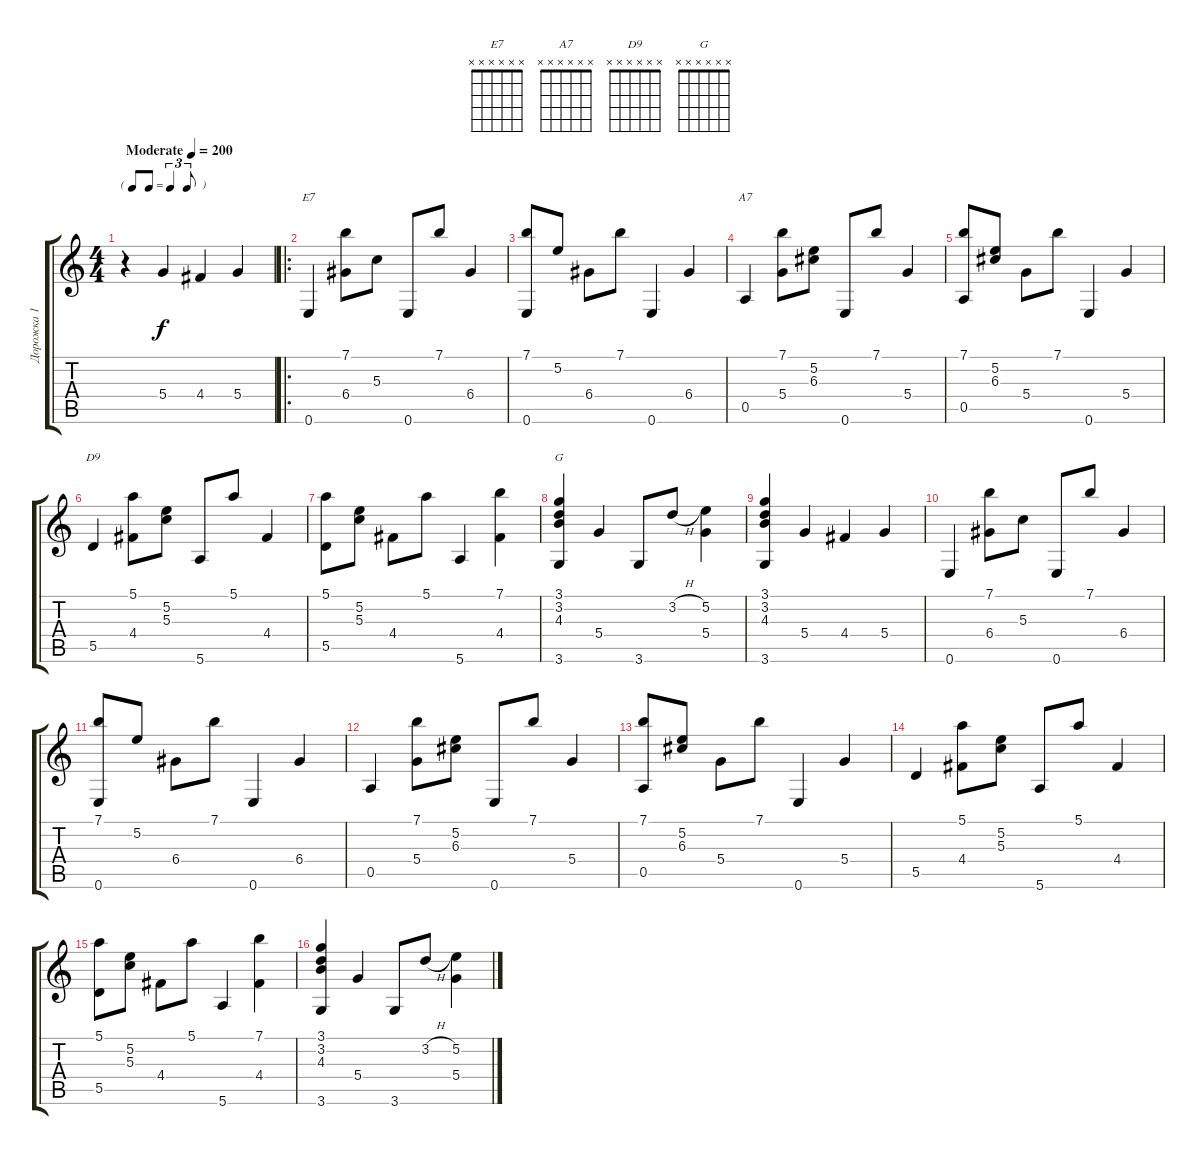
\track ("Дорожка 1" "Дорожка 1") {instrument acousticguitarsteel}
\staff {score tabs}
\tuning (E4 B3 G3 D3 A2 E2) {hide}
\chord ("E7" x x x x x x)
\chord ("A7" x x x x x x)
\chord ("D9" x x x x x x)
\chord ("G" x x x x x x)
\ts (4 4)
\tf triplet8th
\tempo (200 "Moderate")
\clef g2
\ks c
r.4{dy f instrument acousticguitarsteel} 5.4.4 4.4.4 5.4.4 |
\ro
0.6.4{ch "E7"} (7.1 6.4).8 5.3.8 0.6.8 7.1.8 6.4.4 |
(7.1 0.6).8 5.2.8 6.4.8 7.1.8 0.6.4 6.4.4 |
0.5.4{ch "A7"} (7.1 5.4).8 (5.2 6.3).8 0.6.8 7.1.8 5.4.4 |
(7.1 0.5).8 (5.2 6.3).8 5.4.8 7.1.8 0.6.4 5.4.4 |
5.5.4{ch "D9"} (5.1 4.4).8 (5.2 5.3).8 5.6.8 5.1.8 4.4.4 |
(5.1 5.5).8 (5.2 5.3).8 4.4.8 5.1.8 5.6.4 (7.1 4.4).4 |
(3.1 3.2 4.3 3.6).4{ch "G"} 5.4.4 3.6.8 3.2{h}.8 (5.2 5.4).4 |
(3.1 3.2 4.3 3.6).4 5.4.4 4.4.4 5.4.4 |
0.6.4 (7.1 6.4).8 5.3.8 0.6.8 7.1.8 6.4.4 |
(7.1 0.6).8 5.2.8 6.4.8 7.1.8 0.6.4 6.4.4 |
0.5.4 (7.1 5.4).8 (5.2 6.3).8 0.6.8 7.1.8 5.4.4 |
(7.1 0.5).8 (5.2 6.3).8 5.4.8 7.1.8 0.6.4 5.4.4 |
5.5.4 (5.1 4.4).8 (5.2 5.3).8 5.6.8 5.1.8 4.4.4 |
(5.1 5.5).8 (5.2 5.3).8 4.4.8 5.1.8 5.6.4 (7.1 4.4).4 |
(3.1 3.2 4.3 3.6).4 5.4.4 3.6.8 3.2{h}.8 (5.2 5.4).4
